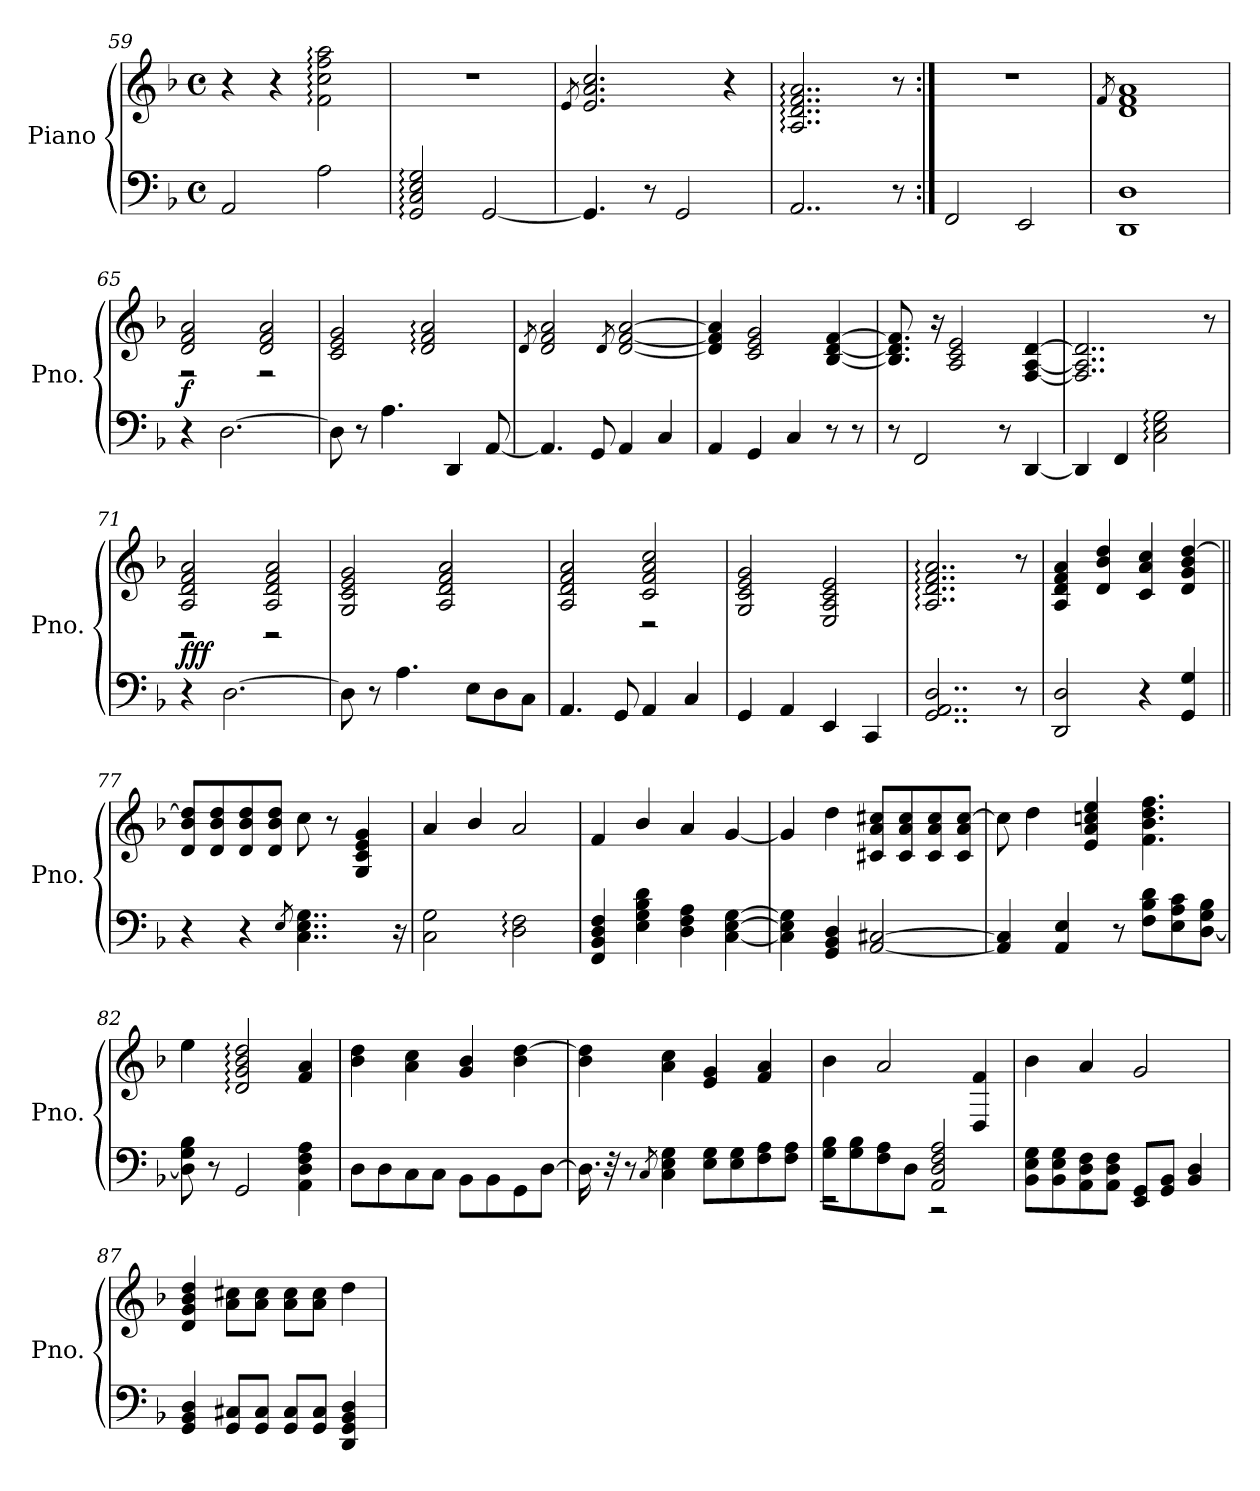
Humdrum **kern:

**kern	**kern	**dynam
*part1	*part1	*part1
*staff2	*staff1	*staff1/2
*I"Piano	*	*
*I'Pno.	*	*
*clefF4	*clefG2	*
*k[b-]	*k[b-]	*
*M4/4	*M4/4	*
*met(c)	*met(c)	*
=59	=59	=59
2AA/	4r	.
.	4r	.
2A\	2f\: 2cc\: 2ff\: 2aa\:	.
!!LO:LB:g=z
=60	=60	=60
2GG/: 2C/: 2E/: 2G/:	1r	.
[2GG/	.	.
=61	=61	=61
.	8qe/	.
4.GG/]	2.e/ 2.a/ 2.cc/	.
8r	.	.
2GG/	.	.
.	4r	.
=62	=62	=62
2..AA/	2..A/: 2..d/: 2..f/: 2..a/:	.
8r	8r	.
=63:|!	=63:|!	=63:|!
2FF/	1r	.
2EE/	.	.
=64	=64	=64
.	8qf/	.
1DD 1D	1d 1f 1a	.
=65	=65	=65
*	*MM110	*
*	*^	*
!	!	!	!LO:DY:b
4r	2d/ 2f/ 2a/	2r	f
[2.D\	.	.	.
.	2d/ 2f/ 2a/	2r	.
*	*v	*v	*
=66	=66	=66
8D\]	2c/ 2e/ 2g/	.
8r	.	.
4.A\	.	.
.	2d/: 2f/: 2a/:	.
4DD/	.	.
[8AA/	.	.
=67	=67	=67
.	8qd/	.
4.AA/]	2d/ 2f/ 2a/	.
8GG/	.	.
.	8qd/	.
4AA/	[2d/ [2f/ [2a/	.
4C/	.	.
=68	=68	=68
4AA/	4d/] 4f/] 4a/]	.
4GG/	2c/ 2e/ 2g/	.
4C/	.	.
8r	[4B-/ [4d/ [4f/	.
8r	.	.
!!LO:LB:g=z
=69	=69	=69
8r	8.B-/] 8.d/] 8.f/]	.
2FF/	.	.
.	16r	.
.	2A/ 2c/ 2e/	.
8r	.	.
[4DD/	[4F/ [4A/ [4d/	.
=70	=70	=70
4DD/]	2..F/] 2..A/] 2..d/]	.
4FF/	.	.
2C\: 2E\: 2G\:	.	.
.	8r	.
=71	=71	=71
*	*^	*
!	!	!	!LO:DY:b
4r	2A/ 2d/ 2f/ 2a/	2r	fff
[2.D\	.	.	.
.	2A/ 2d/ 2f/ 2a/	2r	.
*	*v	*v	*
=72	=72	=72
8D\]	2G/ 2c/ 2e/ 2g/	.
8r	.	.
4.A\	.	.
.	2A/ 2d/ 2f/ 2a/	.
8E\L	.	.
8D\	.	.
8C\J	.	.
=73	=73	=73
*	*^	*
4.AA/	2A/ 2d/ 2f/ 2a/	2ryy	.
8GG/	.	.	.
4AA/	2c/ 2f/ 2a/ 2cc/	2r	.
4C/	.	.	.
*	*v	*v	*
=74	=74	=74
4GG/	2G/ 2c/ 2e/ 2g/	.
4AA/	.	.
4EE/	2E/ 2A/ 2c/ 2e/	.
4CC/	.	.
=75	=75	=75
2..GG/ 2..AA/ 2..D/	2..A/: 2..d/: 2..f/: 2..a/:	.
8r	8r	.
=76	=76	=76
2DD/ 2D/	4A/ 4d/ 4f/ 4a/	.
.	4d/ 4b-/ 4dd/	.
4r	4c/ 4a/ 4cc/	.
4GG/ 4G/	4d/ 4g/ 4b-/ [4dd/	.
!!LO:LB:g=z
=77||	=77||	=77||
4r	8d/ 8b-/ 8dd/]L	.
.	8d/ 8b-/ 8dd/	.
4r	8d/ 8b-/ 8dd/	.
.	8d/ 8b-/ 8dd/J	.
8qE/	.	.
4..C\ 4..E\ 4..G\	8cc\	.
.	8r	.
.	4G/ 4c/ 4e/ 4g/	.
16r	.	.
=78	=78	=78
2C\ 2G\	4a/	.
.	4b-/	.
2D\: 2F\:	2a/	.
=79	=79	=79
4FF/ 4BB-/ 4D/ 4F/	4f/	.
4E\ 4G\ 4B-\ 4d\	4b-/	.
4D\ 4F\ 4A\	4a/	.
[4C\ [4E\ [4G\	[4g/	.
=80	=80	=80
4C\] 4E\] 4G\]	4g/]	.
4GG/ 4BB-/ 4D/	4dd\	.
[2AA/ [2C#X/	8c#X/ 8a/ 8cc#X/L	.
.	8c#/ 8a/ 8cc#/	.
.	8c#/ 8a/ 8cc#/	.
.	8c#/ 8a/ [8cc#/J	.
=81	=81	=81
4AA/] 4C#/]	8cc#\]	.
.	4dd\	.
4AA/ 4E/	.	.
.	4e/ 4a/ 4ccn/ 4ee/	.
8r	.	.
8F\ 8B-\ 8d\L	4.f\ 4.b-\ 4.dd\ 4.ff\	.
8E\ 8A\ 8c\	.	.
[8D\ 8G\ 8B-\J	.	.
=82	=82	=82
8D\] 8G\ 8B-\	4ee\	.
8r	.	.
2GG/	2d/: 2g/: 2b-/: 2dd/:	.
4AA\ 4D\ 4F\ 4A\	4f/ 4a/	.
!!LO:LB:g=z
=83	=83	=83
8D\L	4b-\ 4dd\	.
8D\	.	.
8C\	4a\ 4cc\	.
8C\J	.	.
8BB-\L	4g/ 4b-/	.
8BB-\	.	.
8GG:\	4b-\ [4dd\	.
[8D\J	.	.
=84	=84	=84
16.D\]	4b-\ 4dd\]	.
32r	.	.
8r	.	.
8qC/	.	.
4C\ 4E\ 4G\	4a\ 4cc\	.
8E\ 8G\L	4e/ 4g/	.
8E\ 8G\	.	.
8F\ 8A\	4f/ 4a/	.
8F\ 8A\J	.	.
=85	=85	=85
*^	*	*
8G\ 8B-\L	2r	4b-\	.
8G\ 8B-\	.	.	.
8F\ 8A\	.	2a/	.
8D\J	.	.	.
2AA/ 2D/ 2F/ 2A/	2r	.	.
.	.	4D/ 4f/	.
*v	*v	*	*
=86	=86	=86
8BB-\ 8E\ 8G\L	4b-\	.
8BB-\ 8E\ 8G\	.	.
8AA\ 8D\ 8F\	4a/	.
8AA\ 8D\ 8F\J	.	.
8EE/ 8GG/L	2g/	.
8GG/ 8BB-/J	.	.
4BB-/ 4D/	.	.
=87	=87	=87
4GG/ 4BB-/ 4D/	4d/ 4g/ 4b-/ 4dd/	.
8GG/ 8C#X/L	8a\ 8cc#X\L	.
8GG/ 8C#/J	8a\ 8cc#\J	.
8GG/ 8C#/L	8a\ 8cc#\L	.
8GG/ 8C#/J	8a\ 8cc#\J	.
4DD/ 4GG/ 4BB-/ 4D/	4dd\	.
=	=	=
*-	*-	*-
